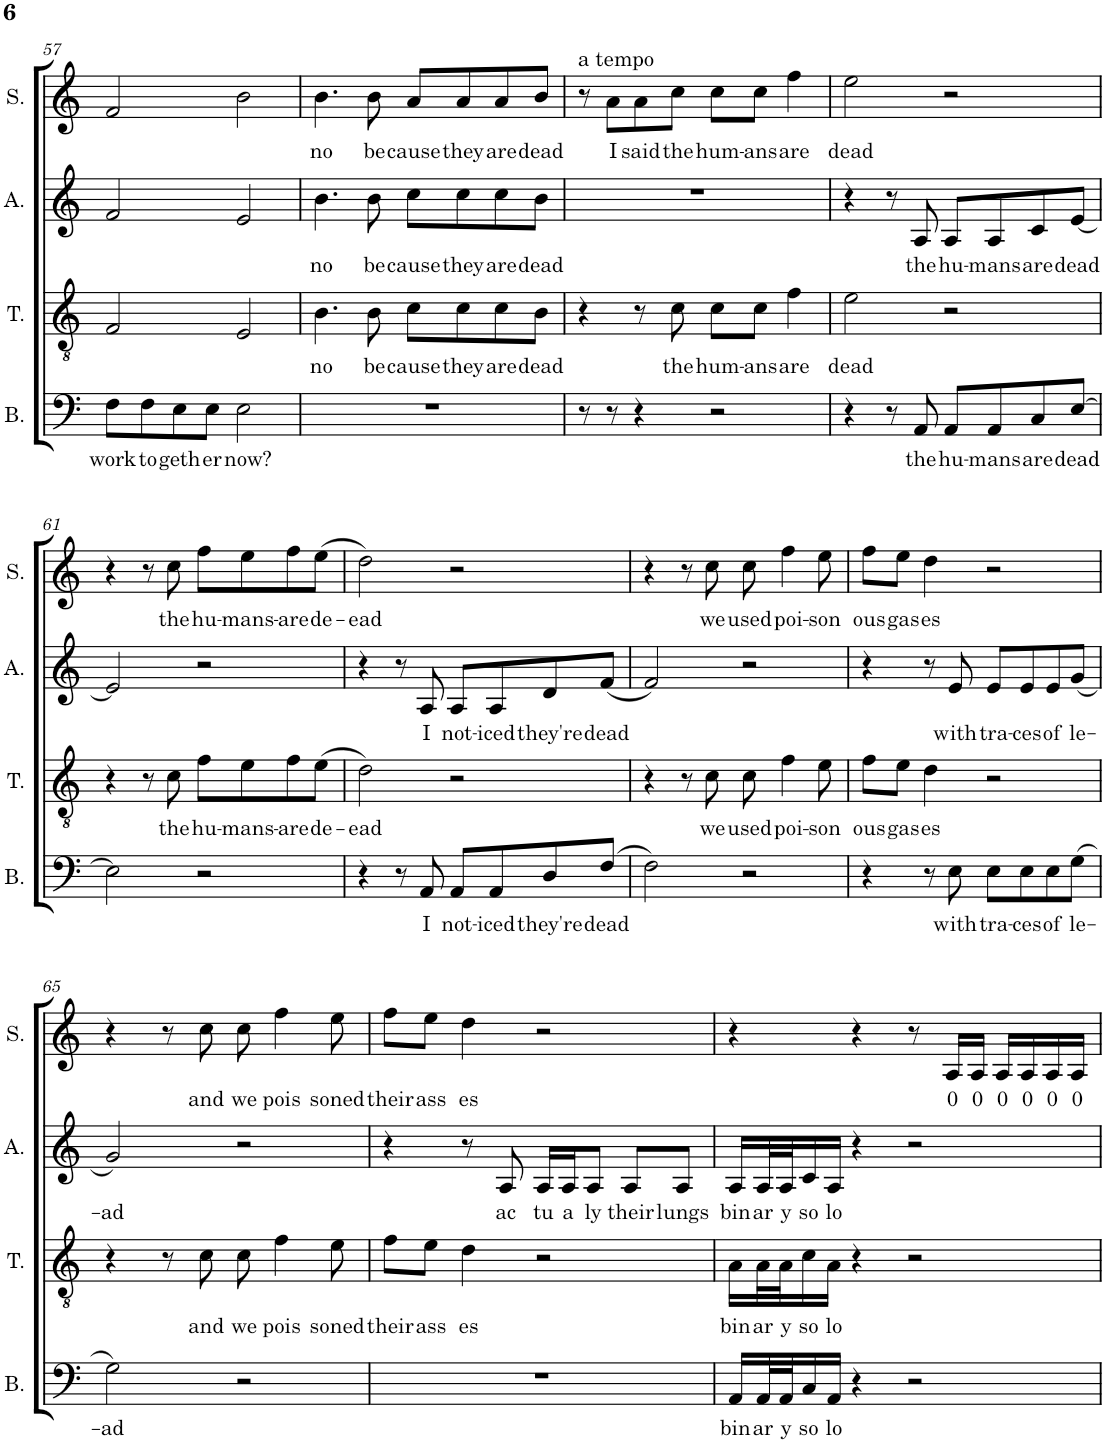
**kern	**text	**kern	**text	**kern	**text	**kern	**text
*part4	*part4	*part3	*part3	*part2	*part2	*part1	*part1
*staff4	*staff4	*staff3	*staff3	*staff2	*staff2	*staff1	*staff1
*I"Bass	*	*I"Tenor	*	*I"Alto	*	*I"Soprano	*
*I'B.	*	*I'T.	*	*I'A.	*	*I'S.	*
!!LO:PB:g=z
*clefF4	*	*clefGv2	*	*clefG2	*	*clefG2	*
*k[]	*	*k[]	*	*k[]	*	*k[]	*
*M4/4	*	*M4/4	*	*M4/4	*	*M4/4	*
=57	=57	=57	=57	=57	=57	=57	=57
!	!LO:LY:b	!	!	!	!	!	!
8F\L	work	2F/	.	2f/	.	2f/	.
!	!LO:LY:b	!	!	!	!	!	!
8F\	to	.	.	.	.	.	.
!	!LO:LY:b	!	!	!	!	!	!
8E\	geth	.	.	.	.	.	.
!	!LO:LY:b	!	!	!	!	!	!
8E\J	er	.	.	.	.	.	.
!	!LO:LY:b	!	!	!	!	!	!
2E\	now?	2E/	.	2e/	.	2b\	.
=58	=58	=58	=58	=58	=58	=58	=58
!	!	!	!LO:LY:b	!	!LO:LY:b	!	!LO:LY:b
1r	.	4.B\	no	4.b\	no	4.b\	no
!	!	!	!LO:LY:b	!	!LO:LY:b	!	!LO:LY:b
.	.	8B\	be	8b\	be	8b\	be
!	!	!	!LO:LY:b	!	!LO:LY:b	!	!LO:LY:b
.	.	8c\L	cause	8cc\L	cause	8a/L	cause
!	!	!	!LO:LY:b	!	!LO:LY:b	!	!LO:LY:b
.	.	8c\	they	8cc\	they	8a/	they
!	!	!	!LO:LY:b	!	!LO:LY:b	!	!LO:LY:b
.	.	8c\	are	8cc\	are	8a/	are
!	!	!	!LO:LY:b	!	!LO:LY:b	!	!LO:LY:b
.	.	8B\J	dead	8b\J	dead	8b/J	dead
=59	=59	=59	=59	=59	=59	=59	=59
!	!	!	!	!	!	!LO:TX:a:t=a tempo	!
8r	.	4r	.	1r	.	8r	.
!	!	!	!	!	!	!	!LO:LY:b
8r	.	.	.	.	.	8a\L	I
!	!	!	!	!	!	!	!LO:LY:b
4r	.	8r	.	.	.	8a\	said
!	!	!	!LO:LY:b	!	!	!	!LO:LY:b
.	.	8c\	the	.	.	8cc\J	the
!	!	!	!LO:LY:b	!	!	!	!LO:LY:b
2r	.	8c\L	hum-	.	.	8cc\L	hum-
!	!	!	!LO:LY:b	!	!	!	!LO:LY:b
.	.	8c\J	-ans	.	.	8cc\J	-ans
!	!	!	!LO:LY:b	!	!	!	!LO:LY:b
.	.	4f\	are	.	.	4ff\	are
=60	=60	=60	=60	=60	=60	=60	=60
!	!	!	!LO:LY:b	!	!	!	!LO:LY:b
4r	.	2e\	dead	4r	.	2ee\	dead
8r	.	.	.	8r	.	.	.
!	!LO:LY:b	!	!	!	!LO:LY:b	!	!
8AA/	the	.	.	8A/	the	.	.
!	!LO:LY:b	!	!	!	!LO:LY:b	!	!
8AA/L	hu-	2r	.	8A/L	hu-	2r	.
!	!LO:LY:b	!	!	!	!LO:LY:b	!	!
8AA/	-mans	.	.	8A/	-mans	.	.
!	!LO:LY:b	!	!	!	!LO:LY:b	!	!
8C/	are	.	.	8c/	are	.	.
!	!LO:LY:b	!	!	!	!LO:LY:b	!	!
[8E/J	dead	.	.	[8e/J	dead	.	.
!!LO:LB:g=z
=61	=61	=61	=61	=61	=61	=61	=61
2E\]	.	4r	.	2e/]	.	4r	.
.	.	8r	.	.	.	8r	.
!	!	!	!LO:LY:b	!	!	!	!LO:LY:b
.	.	8c\	the	.	.	8cc\	the
!	!	!	!LO:LY:b	!	!	!	!LO:LY:b
2r	.	8f\L	hu-	2r	.	8ff\L	hu-
!	!	!	!LO:LY:b	!	!	!	!LO:LY:b
.	.	8e\	-mans-	.	.	8ee\	-mans-
!	!	!	!LO:LY:b	!	!	!	!LO:LY:b
.	.	8f\	-are	.	.	8ff\	-are
!	!	!	!LO:LY:b	!	!	!	!LO:LY:b
.	.	(8e\J	de-	.	.	(8ee\J	de-
=62	=62	=62	=62	=62	=62	=62	=62
!	!	!	!LO:LY:b	!	!	!	!LO:LY:b
4r	.	2d\)	-ead	4r	.	2dd\)	-ead
8r	.	.	.	8r	.	.	.
!	!LO:LY:b	!	!	!	!LO:LY:b	!	!
8AA/	I	.	.	8A/	I	.	.
!	!LO:LY:b	!	!	!	!LO:LY:b	!	!
8AA/L	not-	2r	.	8A/L	not-	2r	.
!	!LO:LY:b	!	!	!	!LO:LY:b	!	!
8AA/	-iced	.	.	8A/	-iced	.	.
!	!LO:LY:b	!	!	!	!LO:LY:b	!	!
8D/	they're	.	.	8d/	they're	.	.
!	!LO:LY:b	!	!	!	!LO:LY:b	!	!
(8F/J	dead	.	.	(8f/J	dead	.	.
=63	=63	=63	=63	=63	=63	=63	=63
2F\)	.	4r	.	2f/)	.	4r	.
.	.	8r	.	.	.	8r	.
!	!	!	!LO:LY:b	!	!	!	!LO:LY:b
.	.	8c\	we	.	.	8cc\	we
!	!	!	!LO:LY:b	!	!	!	!LO:LY:b
2r	.	8c\	used	2r	.	8cc\	used
!	!	!	!LO:LY:b	!	!	!	!LO:LY:b
.	.	4f\	poi-	.	.	4ff\	poi-
!	!	!	!LO:LY:b	!	!	!	!LO:LY:b
.	.	8e\	son	.	.	8ee\	son
=64	=64	=64	=64	=64	=64	=64	=64
!	!	!	!LO:LY:b	!	!	!	!LO:LY:b
4r	.	8f\L	ous	4r	.	8ff\L	ous
!	!	!	!LO:LY:b	!	!	!	!LO:LY:b
.	.	8e\J	gas	.	.	8ee\J	gas
!	!	!	!LO:LY:b	!	!	!	!LO:LY:b
8r	.	4d\	es	8r	.	4dd\	es
!	!LO:LY:b	!	!	!	!LO:LY:b	!	!
8E\	with	.	.	8e/	with	.	.
!	!LO:LY:b	!	!	!	!LO:LY:b	!	!
8E\L	tra-	2r	.	8e/L	tra-	2r	.
!	!LO:LY:b	!	!	!	!LO:LY:b	!	!
8E\	-ces	.	.	8e/	-ces	.	.
!	!LO:LY:b	!	!	!	!LO:LY:b	!	!
8E\	of	.	.	8e/	of	.	.
!	!LO:LY:b	!	!	!	!LO:LY:b	!	!
(8G\J	le-	.	.	(8g/J	le-	.	.
!!LO:LB:g=z
=65	=65	=65	=65	=65	=65	=65	=65
!	!LO:LY:b	!	!	!	!LO:LY:b	!	!
2G\)	-ad	4r	.	2g/)	-ad	4r	.
.	.	8r	.	.	.	8r	.
!	!	!	!LO:LY:b	!	!	!	!LO:LY:b
.	.	8c\	and	.	.	8cc\	and
!	!	!	!LO:LY:b	!	!	!	!LO:LY:b
2r	.	8c\	we	2r	.	8cc\	we
!	!	!	!LO:LY:b	!	!	!	!LO:LY:b
.	.	4f\	pois	.	.	4ff\	pois
!	!	!	!LO:LY:b	!	!	!	!LO:LY:b
.	.	8e\	soned	.	.	8ee\	soned
=66	=66	=66	=66	=66	=66	=66	=66
!	!	!	!LO:LY:b	!	!	!	!LO:LY:b
1r	.	8f\L	their	4r	.	8ff\L	their
!	!	!	!LO:LY:b	!	!	!	!LO:LY:b
.	.	8e\J	ass	.	.	8ee\J	ass
!	!	!	!LO:LY:b	!	!	!	!LO:LY:b
.	.	4d\	es	8r	.	4dd\	es
!	!	!	!	!	!LO:LY:b	!	!
.	.	.	.	8A/	ac	.	.
!	!	!	!	!	!LO:LY:b	!	!
.	.	2r	.	16A/LL	tu	2r	.
!	!	!	!	!	!LO:LY:b	!	!
.	.	.	.	16A/J	a	.	.
!	!	!	!	!	!LO:LY:b	!	!
.	.	.	.	8A/J	ly	.	.
!	!	!	!	!	!LO:LY:b	!	!
.	.	.	.	8A/L	their	.	.
!	!	!	!	!	!LO:LY:b	!	!
.	.	.	.	8A/J	lungs	.	.
=67	=67	=67	=67	=67	=67	=67	=67
!	!LO:LY:b	!	!LO:LY:b	!	!LO:LY:b	!	!
16AA/LL	bin	16A\LL	bin	16A/LL	bin	4r	.
!	!LO:LY:b	!	!LO:LY:b	!	!LO:LY:b	!	!
32AA/L	ar	32A\L	ar	32A/L	ar	.	.
!	!LO:LY:b	!	!LO:LY:b	!	!LO:LY:b	!	!
32AA/J	y	32A\J	y	32A/J	y	.	.
!	!LO:LY:b	!	!LO:LY:b	!	!LO:LY:b	!	!
16C/	so	16c\	so	16c/	so	.	.
!	!LO:LY:b	!	!LO:LY:b	!	!LO:LY:b	!	!
16AA/JJ	lo	16A\JJ	lo	16A/JJ	lo	.	.
4r	.	4r	.	4r	.	4r	.
2r	.	2r	.	2r	.	8r	.
!	!	!	!	!	!	!	!LO:LY:b
.	.	.	.	.	.	16A/LL	0
!	!	!	!	!	!	!	!LO:LY:b
.	.	.	.	.	.	16A/JJ	0
!	!	!	!	!	!	!	!LO:LY:b
.	.	.	.	.	.	16A/LL	0
!	!	!	!	!	!	!	!LO:LY:b
.	.	.	.	.	.	16A/	0
!	!	!	!	!	!	!	!LO:LY:b
.	.	.	.	.	.	16A/	0
!	!	!	!	!	!	!	!LO:LY:b
.	.	.	.	.	.	16A/JJ	0
=	=	=	=	=	=	=	=
*-	*-	*-	*-	*-	*-	*-	*-
